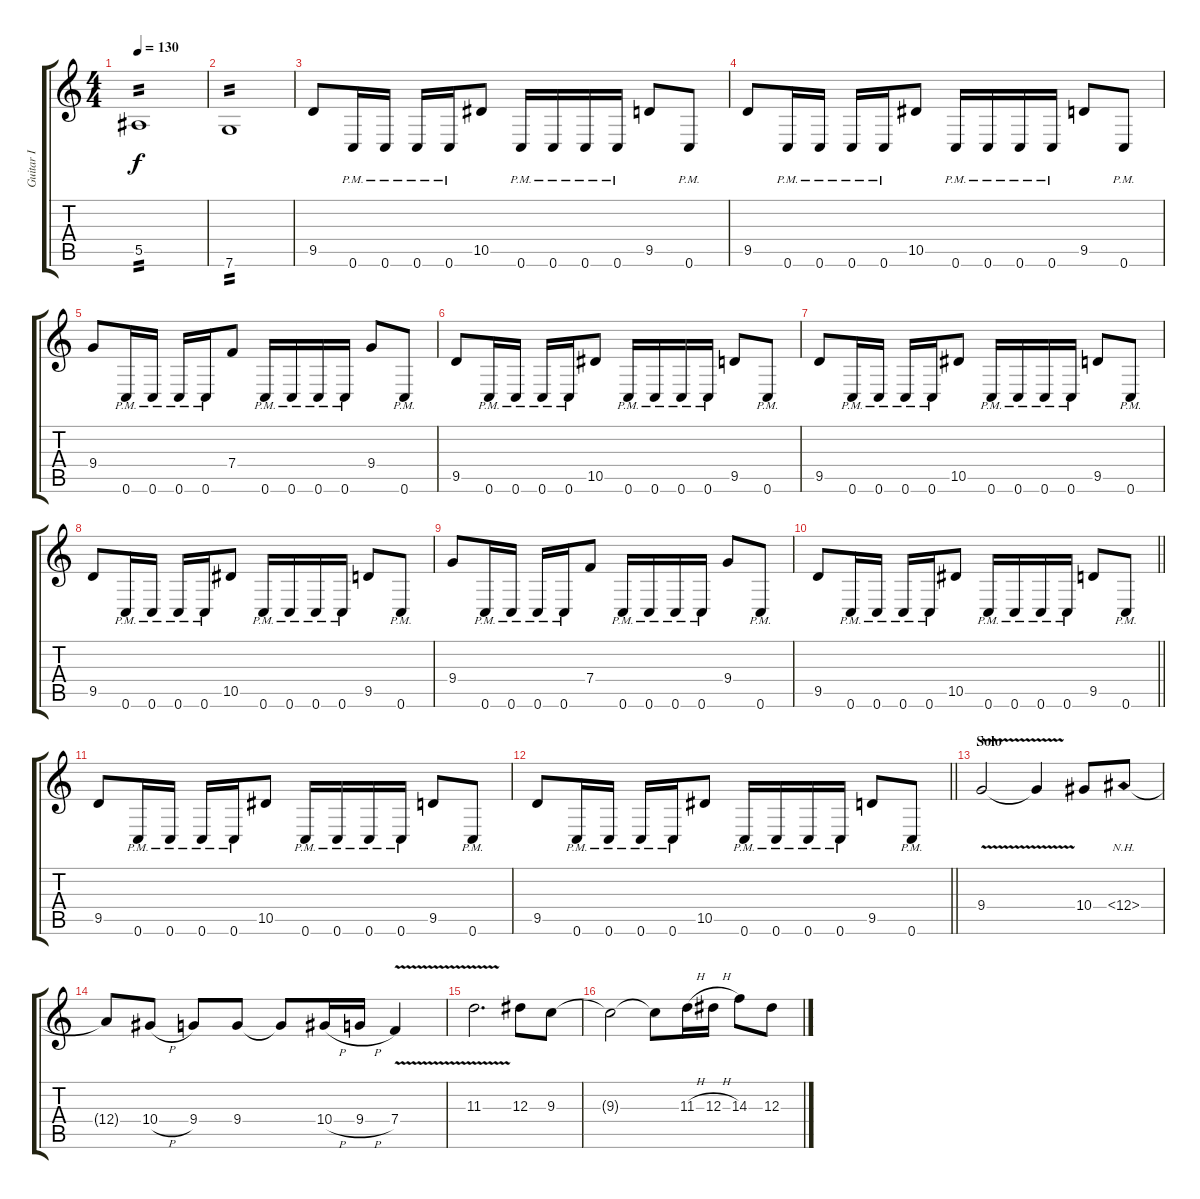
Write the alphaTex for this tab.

\track ("Guitar I" "Guitar I") {instrument distortionguitar}
\staff {score tabs}
\tuning (C4 G3 Eb3 Bb2 F2 C2) {hide}
\ts (4 4)
\tempo 130
\clef g2
\ks c
5.5.1{tp 2 dy f} |
7.6.1{tp 2} |
9.5.8{instrument distortionguitar} 0.6{pm}.16 0.6{pm}.16 0.6{pm}.16 0.6{pm}.16 10.5.8 0.6{pm}.16 0.6{pm}.16 0.6{pm}.16 0.6{pm}.16 9.5.8 0.6{pm}.8 |
9.5.8 0.6{pm}.16 0.6{pm}.16 0.6{pm}.16 0.6{pm}.16 10.5.8 0.6{pm}.16 0.6{pm}.16 0.6{pm}.16 0.6{pm}.16 9.5.8 0.6{pm}.8 |
9.4.8 0.6{pm}.16 0.6{pm}.16 0.6{pm}.16 0.6{pm}.16 7.4.8 0.6{pm}.16 0.6{pm}.16 0.6{pm}.16 0.6{pm}.16 9.4.8 0.6{pm}.8 |
9.5.8 0.6{pm}.16 0.6{pm}.16 0.6{pm}.16 0.6{pm}.16 10.5.8 0.6{pm}.16 0.6{pm}.16 0.6{pm}.16 0.6{pm}.16 9.5.8 0.6{pm}.8 |
9.5.8 0.6{pm}.16 0.6{pm}.16 0.6{pm}.16 0.6{pm}.16 10.5.8 0.6{pm}.16 0.6{pm}.16 0.6{pm}.16 0.6{pm}.16 9.5.8 0.6{pm}.8 |
9.5.8 0.6{pm}.16 0.6{pm}.16 0.6{pm}.16 0.6{pm}.16 10.5.8 0.6{pm}.16 0.6{pm}.16 0.6{pm}.16 0.6{pm}.16 9.5.8 0.6{pm}.8 |
9.4.8 0.6{pm}.16 0.6{pm}.16 0.6{pm}.16 0.6{pm}.16 7.4.8 0.6{pm}.16 0.6{pm}.16 0.6{pm}.16 0.6{pm}.16 9.4.8 0.6{pm}.8 |
\barLineRight lightlight
9.5.8 0.6{pm}.16 0.6{pm}.16 0.6{pm}.16 0.6{pm}.16 10.5.8 0.6{pm}.16 0.6{pm}.16 0.6{pm}.16 0.6{pm}.16 9.5.8 0.6{pm}.8 |
9.5.8 0.6{pm}.16 0.6{pm}.16 0.6{pm}.16 0.6{pm}.16 10.5.8 0.6{pm}.16 0.6{pm}.16 0.6{pm}.16 0.6{pm}.16 9.5.8 0.6{pm}.8 |
\barLineRight lightlight
9.5.8 0.6{pm}.16 0.6{pm}.16 0.6{pm}.16 0.6{pm}.16 10.5.8 0.6{pm}.16 0.6{pm}.16 0.6{pm}.16 0.6{pm}.16 9.5.8 0.6{pm}.8 |
\section ("" "Solo")
9.4{v}.2{volume 16 balance 16} 9.4{t}.4 10.4.8 12.4{nh}.8 |
12.4{t}.8 10.4{h}.8 9.4.8 9.4.8 9.4{t}.8 10.4{h}.16 9.4{h}.16 7.4{v}.4 |
11.3{v}.2{d} 12.3.8 9.3.8 |
9.3{t}.2 9.3{t}.8 11.3{h}.16 12.3{h}.16 14.3.8 12.3.8
